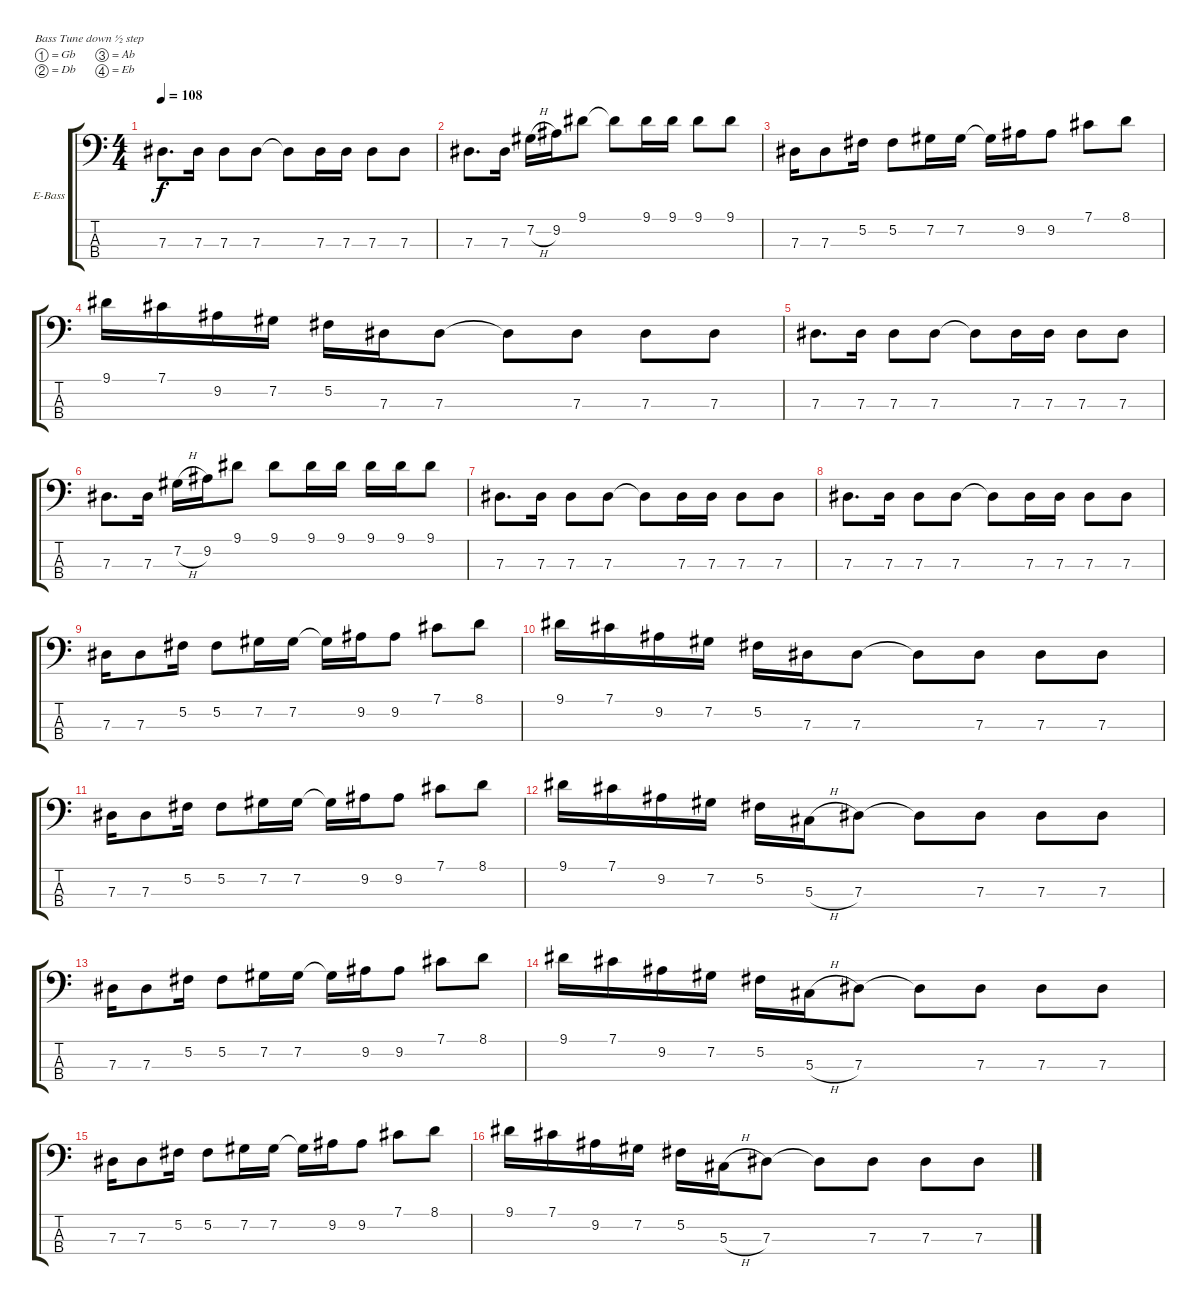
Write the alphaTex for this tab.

\bracketExtendMode groupsimilarinstruments
\firstSystemTrackNameOrientation horizontal
\otherSystemsTrackNameOrientation horizontal
\track ("Bass" "E-Bass") {instrument electricbassfinger}
\staff {score tabs}
\tuning (Gb2 Db2 Ab1 Eb1)
\ts (4 4)
\tempo 108
\clef f4
\ks c
7.3.8{d dy f} 7.3.16 7.3.8 7.3.8 7.3{t}.8 7.3.16 7.3.16 7.3.8 7.3.8 |
7.3.8{d} 7.3.16 7.2{h}.16 9.2.16 9.1.8 9.1{t}.8 9.1.16 9.1.16 9.1.8 9.1.8 |
7.3.16 7.3.8 5.2.16 5.2.8 7.2.16 7.2.16 7.2{t}.16 9.2.16 9.2.8 7.1.8 8.1.8 |
9.1.16 7.1.16 9.2.16 7.2.16 5.2.16 7.3.16 7.3.8 7.3{t}.8 7.3.8 7.3.8 7.3.8 |
7.3.8{d} 7.3.16 7.3.8 7.3.8 7.3{t}.8 7.3.16 7.3.16 7.3.8 7.3.8 |
7.3.8{d} 7.3.16 7.2{h}.16 9.2.16 9.1.8 9.1.8 9.1.16 9.1.16 9.1.16 9.1.16 9.1.8 |
7.3.8{d} 7.3.16 7.3.8 7.3.8 7.3{t}.8 7.3.16 7.3.16 7.3.8 7.3.8 |
7.3.8{d} 7.3.16 7.3.8 7.3.8 7.3{t}.8 7.3.16 7.3.16 7.3.8 7.3.8 |
7.3.16 7.3.8 5.2.16 5.2.8 7.2.16 7.2.16 7.2{t}.16 9.2.16 9.2.8 7.1.8 8.1.8 |
9.1.16 7.1.16 9.2.16 7.2.16 5.2.16 7.3.16 7.3.8 7.3{t}.8 7.3.8 7.3.8 7.3.8 |
7.3.16 7.3.8 5.2.16 5.2.8 7.2.16 7.2.16 7.2{t}.16 9.2.16 9.2.8 7.1.8 8.1.8 |
9.1.16 7.1.16 9.2.16 7.2.16 5.2.16 5.3{h}.16 7.3.8 7.3{t}.8 7.3.8 7.3.8 7.3.8 |
7.3.16 7.3.8 5.2.16 5.2.8 7.2.16 7.2.16 7.2{t}.16 9.2.16 9.2.8 7.1.8 8.1.8 |
9.1.16 7.1.16 9.2.16 7.2.16 5.2.16 5.3{h}.16 7.3.8 7.3{t}.8 7.3.8 7.3.8 7.3.8 |
7.3.16 7.3.8 5.2.16 5.2.8 7.2.16 7.2.16 7.2{t}.16 9.2.16 9.2.8 7.1.8 8.1.8 |
9.1.16 7.1.16 9.2.16 7.2.16 5.2.16 5.3{h}.16 7.3.8 7.3{t}.8 7.3.8 7.3.8 7.3.8
